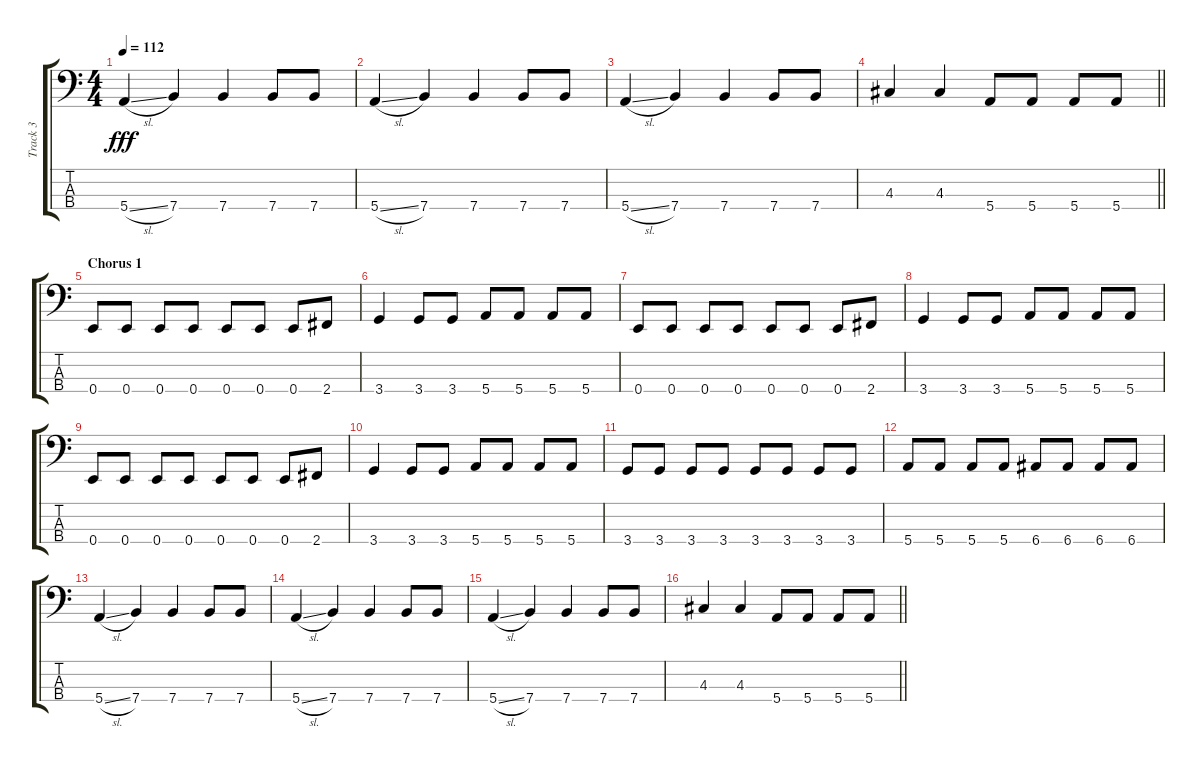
\track ("Track 3" "Track 3") {instrument electricbassfinger}
\staff {score tabs}
\tuning (G2 D2 A1 E1) {hide}
\ts (4 4)
\tempo 112
\clef f4
\ks c
5.4{sl}.4{dy fff} 7.4.4 7.4.4 7.4.8 7.4.8 |
5.4{sl}.4 7.4.4 7.4.4 7.4.8 7.4.8 |
5.4{sl}.4 7.4.4 7.4.4 7.4.8 7.4.8 |
\barLineRight lightlight
4.3.4 4.3.4 5.4.8 5.4.8 5.4.8 5.4.8 |
\section ("" "Chorus 1")
0.4.8 0.4.8 0.4.8 0.4.8 0.4.8 0.4.8 0.4.8 2.4.8 |
3.4.4 3.4.8 3.4.8 5.4.8 5.4.8 5.4.8 5.4.8 |
0.4.8 0.4.8 0.4.8 0.4.8 0.4.8 0.4.8 0.4.8 2.4.8 |
3.4.4 3.4.8 3.4.8 5.4.8 5.4.8 5.4.8 5.4.8 |
0.4.8 0.4.8 0.4.8 0.4.8 0.4.8 0.4.8 0.4.8 2.4.8 |
3.4.4 3.4.8 3.4.8 5.4.8 5.4.8 5.4.8 5.4.8 |
3.4.8 3.4.8 3.4.8 3.4.8 3.4.8 3.4.8 3.4.8 3.4.8 |
5.4.8 5.4.8 5.4.8 5.4.8 6.4.8 6.4.8 6.4.8 6.4.8 |
5.4{sl}.4 7.4.4 7.4.4 7.4.8 7.4.8 |
5.4{sl}.4 7.4.4 7.4.4 7.4.8 7.4.8 |
5.4{sl}.4 7.4.4 7.4.4 7.4.8 7.4.8 |
\barLineRight lightlight
4.3.4 4.3.4 5.4.8 5.4.8 5.4.8 5.4.8
